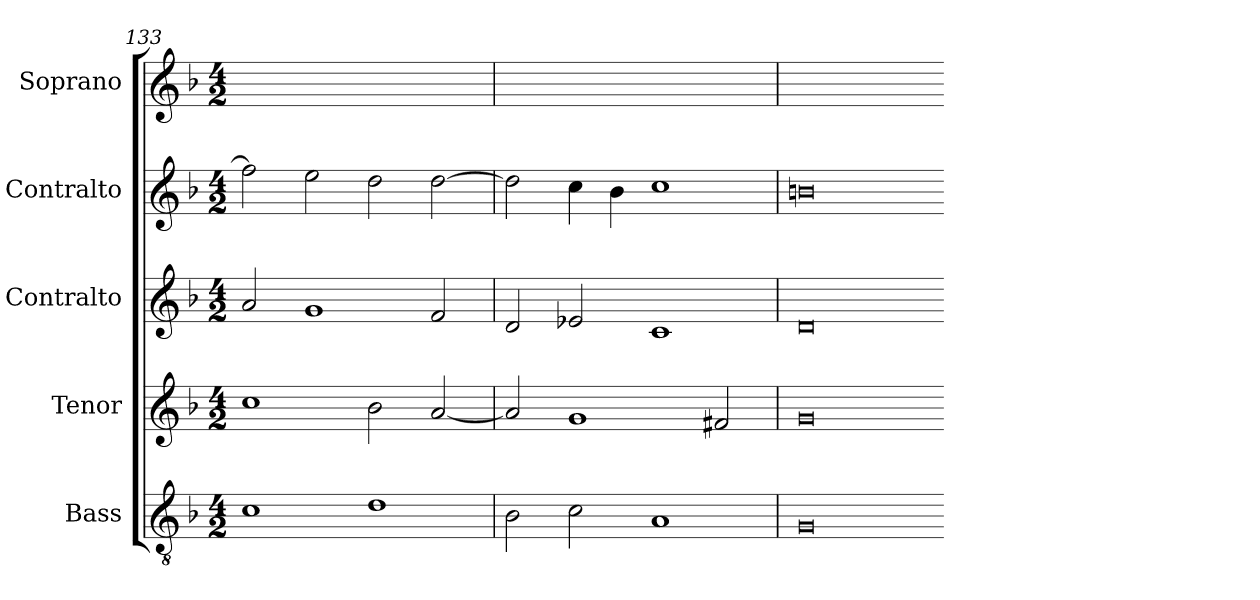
**kern	**kern	**kern	**kern	**kern
*part5	*part4	*part3	*part2	*part1
*staff5	*staff4	*staff3	*staff2	*staff1
*I"Bass	*I"Tenor	*I"Contralto	*I"Contralto	*I"Soprano
*I'B	*I'T	*I'A	*I'A	*I'S
*clefGv2	*clefG2	*clefG2	*clefG2	*clefG2
*k[b-]	*k[b-]	*k[b-]	*k[b-]	*k[b-]
*G:dor	*G:dor	*G:dor	*G:dor	*G:dor
*M4/2	*M4/2	*M4/2	*M4/2	*M4/2
=133	=133	=133	=133	=133
1c	1cc	2a	2ff]	0ryy
.	.	1g	2ee	.
1d	2b-	.	2dd	.
.	[2a	2f	[2dd	.
=134	=134	=134	=134	=134
2B-	2a]	2d	2dd]	0ryy
2c	1g	2e-X	4cc	.
.	.	.	4b-	.
1A	.	1c	1cc	.
.	2f#X	.	.	.
=135	=135	=135	=135	=135
0G	0g	0d	0bn	0ryy
=-	=-	=-	=-	=-
*-	*-	*-	*-	*-
